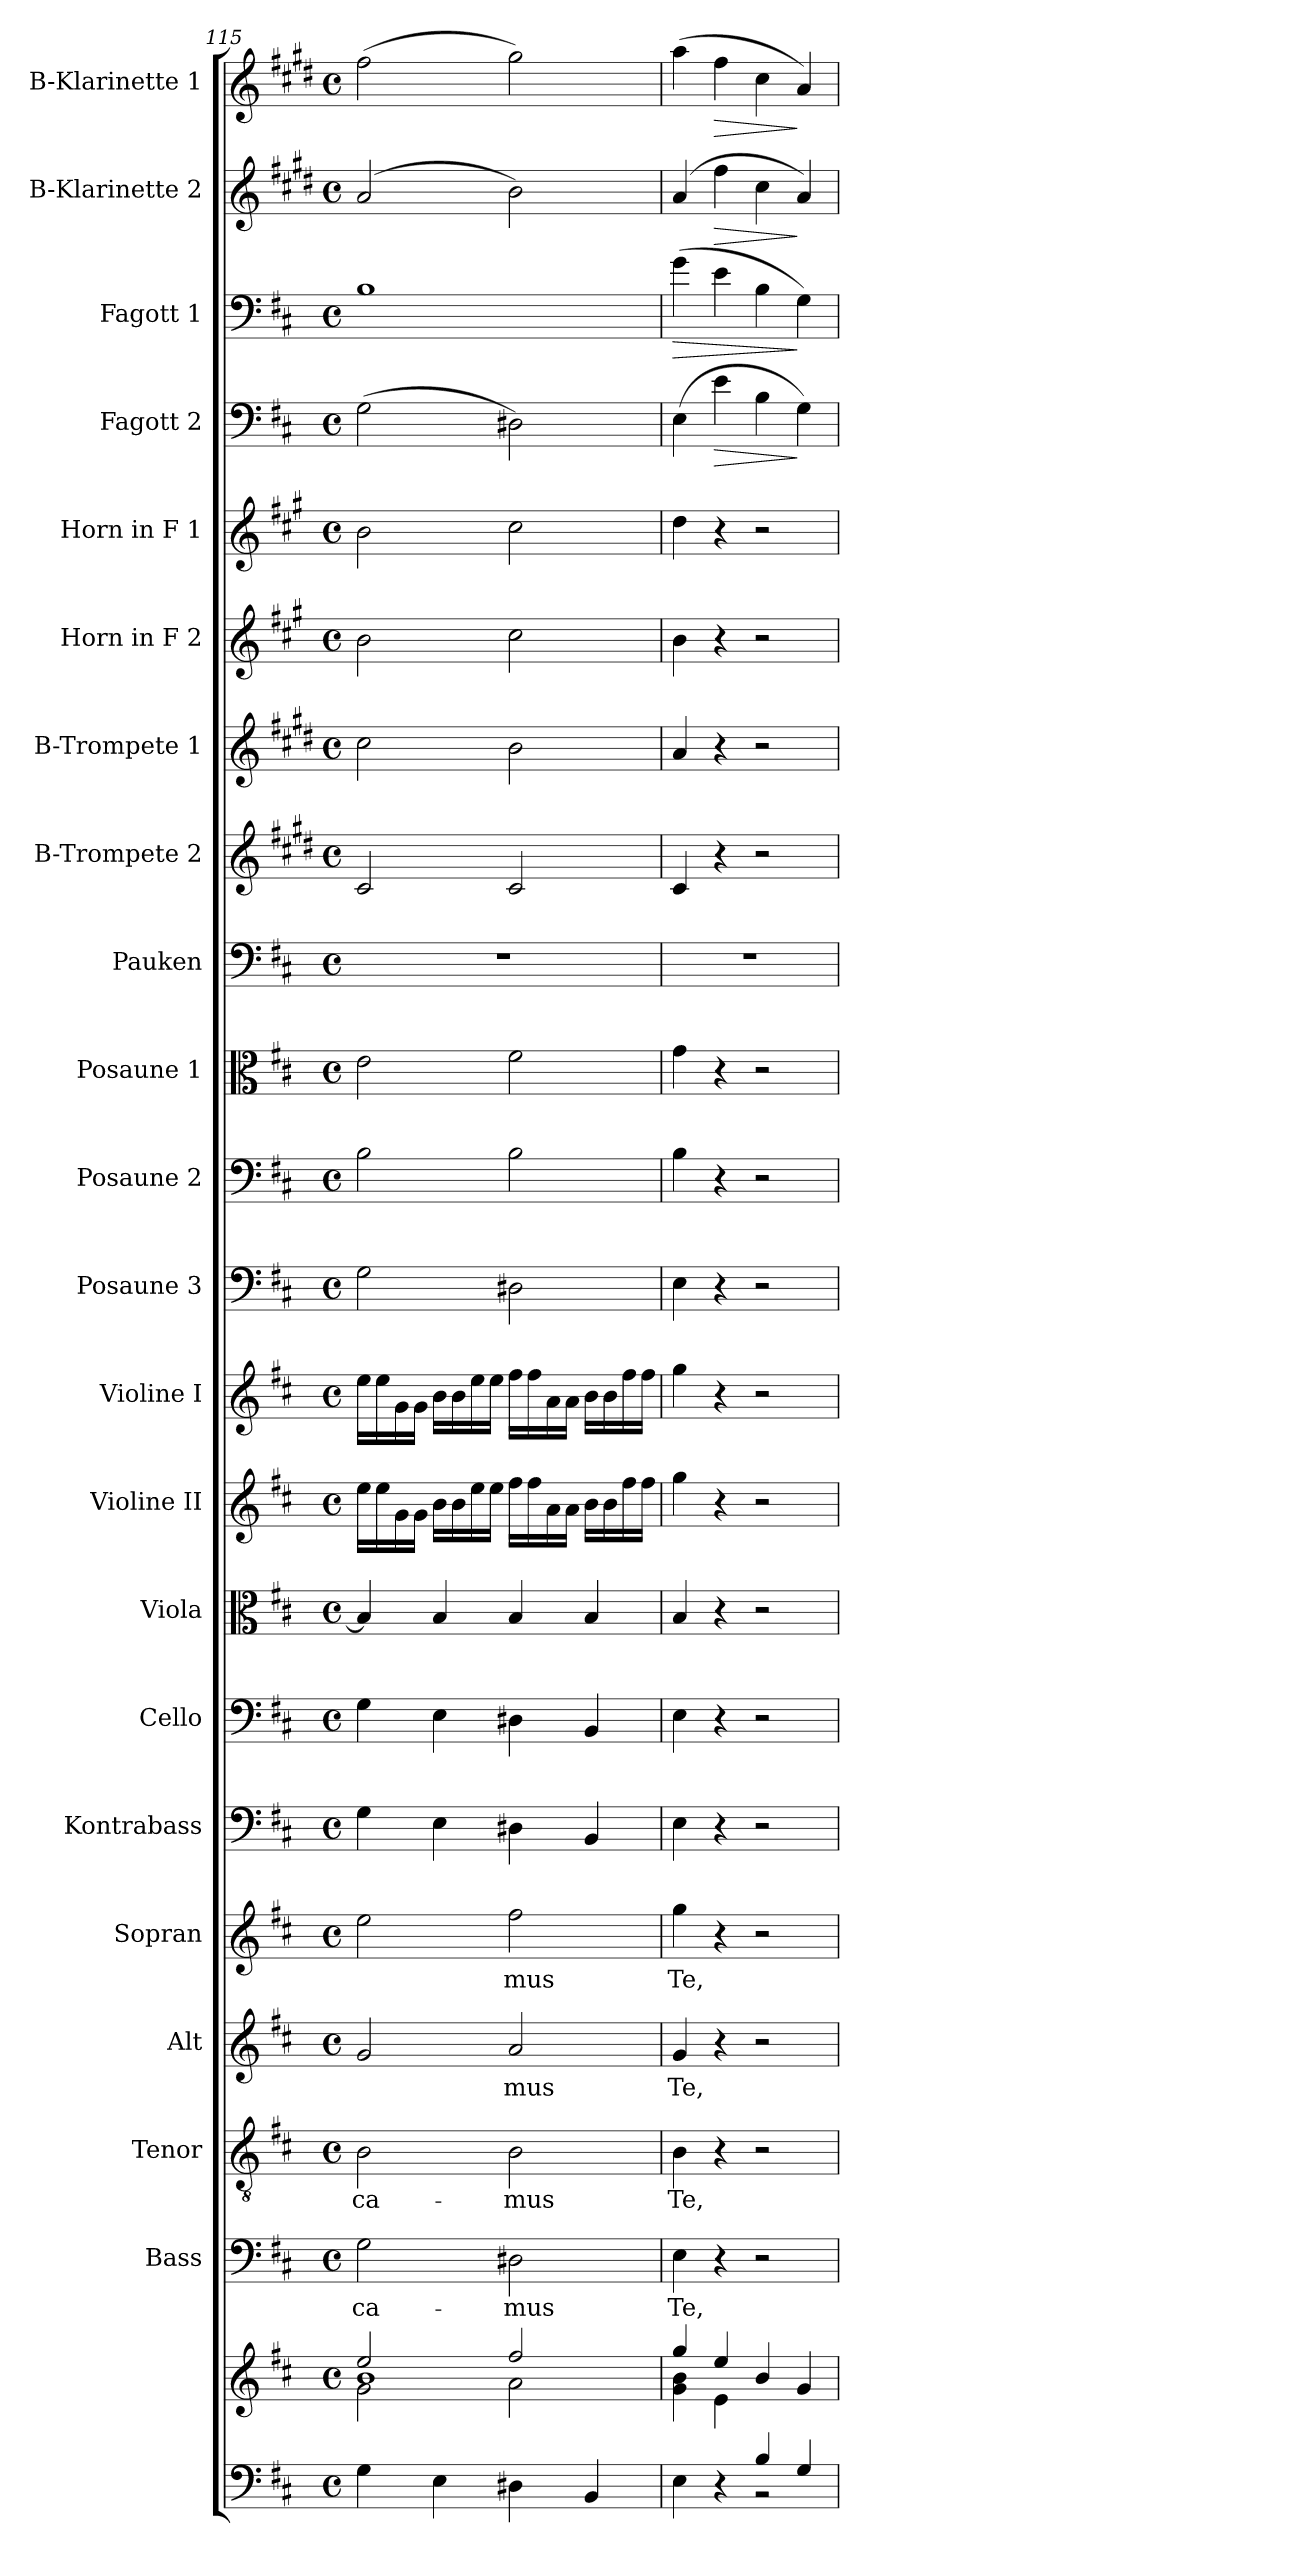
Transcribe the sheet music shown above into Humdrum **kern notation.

**kern	**kern	**kern	**text	**kern	**text	**kern	**text	**kern	**text	**kern	**kern	**kern	**kern	**kern	**kern	**kern	**kern	**kern	**kern	**kern	**kern	**kern	**kern	**dynam	**kern	**dynam	**kern	**dynam	**kern	**dynam
*part22	*part22	*part21	*part21	*part20	*part20	*part19	*part19	*part18	*part18	*part17	*part16	*part15	*part14	*part13	*part12	*part11	*part10	*part9	*part8	*part7	*part6	*part5	*part4	*part4	*part3	*part3	*part2	*part2	*part1	*part1
*staff23	*staff22	*staff21	*staff21	*staff20	*staff20	*staff19	*staff19	*staff18	*staff18	*staff17	*staff16	*staff15	*staff14	*staff13	*staff12	*staff11	*staff10	*staff9	*staff8	*staff7	*staff6	*staff5	*staff4	*staff4	*staff3	*staff3	*staff2	*staff2	*staff1	*staff1
*	*	*I"Bass	*	*I"Tenor	*	*I"Alt	*	*I"Sopran	*	*I"Kontrabass	*I"Cello	*I"Viola	*I"Violine II	*I"Violine I	*I"Posaune 3	*I"Posaune 2	*I"Posaune 1	*I"Pauken	*I"B-Trompete 2	*I"B-Trompete 1	*I"Horn in F 2	*I"Horn in F 1	*I"Fagott 2	*	*I"Fagott 1	*	*I"B-Klarinette 2	*	*I"B-Klarinette 1	*
*	*	*I'B.	*	*I'T.	*	*I'A.	*	*I'S.	*	*I'Kb.	*	*I'Vla.	*I'Vl. II	*I'Vl. I	*I'Pos. 3	*I'Pos. 2	*I'Pos. 1	*I'Pk.	*I'B Trp. 2	*I'B Trp. 1	*	*	*I'Fg. 2	*	*I'Fg. 1	*	*I'B Kl. 2	*	*I'B Kl. 1	*
*clefF4	*clefG2	*clefF4	*	*clefGv2	*	*clefG2	*	*clefG2	*	*clefF4	*clefF4	*clefC3	*clefG2	*clefG2	*clefF4	*clefF4	*clefC3	*clefF4	*clefG2	*clefG2	*clefG2	*clefG2	*clefF4	*	*clefF4	*	*clefG2	*	*clefG2	*
*	*	*	*	*	*	*	*	*	*	*ITrd7c12	*	*	*	*	*	*	*	*	*ITrd1c2	*ITrd1c2	*ITrd4c7	*ITrd4c7	*	*	*	*	*ITrd1c2	*	*ITrd1c2	*
*k[f#c#]	*k[f#c#]	*k[f#c#]	*	*k[f#c#]	*	*k[f#c#]	*	*k[f#c#]	*	*k[f#c#]	*k[f#c#]	*k[f#c#]	*k[f#c#]	*k[f#c#]	*k[f#c#]	*k[f#c#]	*k[f#c#]	*k[f#c#]	*k[f#c#]	*k[f#c#]	*k[f#c#]	*k[f#c#]	*k[f#c#]	*	*k[f#c#]	*	*k[f#c#]	*	*k[f#c#]	*
*D:	*D:	*D:	*	*D:	*	*D:	*	*D:	*	*D:	*D:	*D:	*D:	*D:	*D:	*D:	*D:	*D:	*D:	*D:	*D:	*D:	*D:	*	*D:	*	*D:	*	*D:	*
*M4/4	*M4/4	*M4/4	*	*M4/4	*	*M4/4	*	*M4/4	*	*M4/4	*M4/4	*M4/4	*M4/4	*M4/4	*M4/4	*M4/4	*M4/4	*M4/4	*M4/4	*M4/4	*M4/4	*M4/4	*M4/4	*	*M4/4	*	*M4/4	*	*M4/4	*
*met(c)	*met(c)	*met(c)	*	*met(c)	*	*met(c)	*	*met(c)	*	*met(c)	*met(c)	*met(c)	*met(c)	*met(c)	*met(c)	*met(c)	*met(c)	*met(c)	*met(c)	*met(c)	*met(c)	*met(c)	*met(c)	*	*met(c)	*	*met(c)	*	*met(c)	*
=115	=115	=115	=115	=115	=115	=115	=115	=115	=115	=115	=115	=115	=115	=115	=115	=115	=115	=115	=115	=115	=115	=115	=115	=115	=115	=115	=115	=115	=115	=115
*	*^	*	*	*	*	*	*	*	*	*	*	*	*	*	*	*	*	*	*	*	*	*	*	*	*	*	*	*	*	*
*	*	*^	*	*	*	*	*	*	*	*	*	*	*	*	*	*	*	*	*	*	*	*	*	*	*	*	*	*	*	*	*
!	!	!	!	!	!LO:LY:b	!	!LO:LY:b	!	!	!	!	!	!	!	!	!	!	!	!	!	!	!	!	!	!	!	!	!	!	!	!	!
4G\	2ee/	2g\	1b	2G\	-ca-	2B\	-ca-	2g/	.	2ee\	.	4GG\	4G\	4B/]	16ee\LL	16ee\LL	2G\	2B\	2e\	1r	2B/	2b\	2e\	2e\	(>2G\	.	1B	.	(2g/	.	(>2ee\	.
.	.	.	.	.	.	.	.	.	.	.	.	.	.	.	16ee\	16ee\	.	.	.	.	.	.	.	.	.	.	.	.	.	.	.	.
.	.	.	.	.	.	.	.	.	.	.	.	.	.	.	16g\	16g\	.	.	.	.	.	.	.	.	.	.	.	.	.	.	.	.
.	.	.	.	.	.	.	.	.	.	.	.	.	.	.	16g\JJ	16g\JJ	.	.	.	.	.	.	.	.	.	.	.	.	.	.	.	.
4E\	.	.	.	.	.	.	.	.	.	.	.	4EE\	4E\	4B/	16b\LL	16b\LL	.	.	.	.	.	.	.	.	.	.	.	.	.	.	.	.
.	.	.	.	.	.	.	.	.	.	.	.	.	.	.	16b\	16b\	.	.	.	.	.	.	.	.	.	.	.	.	.	.	.	.
.	.	.	.	.	.	.	.	.	.	.	.	.	.	.	16ee\	16ee\	.	.	.	.	.	.	.	.	.	.	.	.	.	.	.	.
.	.	.	.	.	.	.	.	.	.	.	.	.	.	.	16ee\JJ	16ee\JJ	.	.	.	.	.	.	.	.	.	.	.	.	.	.	.	.
!	!	!	!	!	!LO:LY:b	!	!LO:LY:b	!	!LO:LY:b	!	!LO:LY:b	!	!	!	!	!	!	!	!	!	!	!	!	!	!	!	!	!	!	!	!	!
4D#X\	2ff#/	2a\	.	2D#X\	-mus	2B\	-mus	2a/	-mus	2ff#\	-mus	4DD#X\	4D#X\	4B/	16ff#\LL	16ff#\LL	2D#X\	2B\	2f#\	.	2B/	2a\	2f#\	2f#\	2D#X\)	.	.	.	2a\)	.	2ff#\)	.
.	.	.	.	.	.	.	.	.	.	.	.	.	.	.	16ff#\	16ff#\	.	.	.	.	.	.	.	.	.	.	.	.	.	.	.	.
.	.	.	.	.	.	.	.	.	.	.	.	.	.	.	16a\	16a\	.	.	.	.	.	.	.	.	.	.	.	.	.	.	.	.
.	.	.	.	.	.	.	.	.	.	.	.	.	.	.	16a\JJ	16a\JJ	.	.	.	.	.	.	.	.	.	.	.	.	.	.	.	.
4BB/	.	.	.	.	.	.	.	.	.	.	.	4BBB/	4BB/	4B/	16b\LL	16b\LL	.	.	.	.	.	.	.	.	.	.	.	.	.	.	.	.
.	.	.	.	.	.	.	.	.	.	.	.	.	.	.	16b\	16b\	.	.	.	.	.	.	.	.	.	.	.	.	.	.	.	.
.	.	.	.	.	.	.	.	.	.	.	.	.	.	.	16ff#\	16ff#\	.	.	.	.	.	.	.	.	.	.	.	.	.	.	.	.
.	.	.	.	.	.	.	.	.	.	.	.	.	.	.	16ff#\JJ	16ff#\JJ	.	.	.	.	.	.	.	.	.	.	.	.	.	.	.	.
*	*	*v	*v	*	*	*	*	*	*	*	*	*	*	*	*	*	*	*	*	*	*	*	*	*	*	*	*	*	*	*	*	*
=116	=116	=116	=116	=116	=116	=116	=116	=116	=116	=116	=116	=116	=116	=116	=116	=116	=116	=116	=116	=116	=116	=116	=116	=116	=116	=116	=116	=116	=116	=116	=116
*^	*	*	*	*	*	*	*	*	*	*	*	*	*	*	*	*	*	*	*	*	*	*	*	*	*	*	*	*	*	*	*
!	!	!	!	!	!LO:LY:b	!	!LO:LY:b	!	!LO:LY:b	!	!LO:LY:b	!	!	!	!	!	!	!	!	!	!	!	!	!	!	!	!	!LO:HP:b	!	!	!	!
2ryy	4E\	4gg/	4g\ 4b\	4E\	Te,	4B\	Te,	4g/	Te,	4gg\	Te,	4EE\	4E\	4B/	4gg\	4gg\	4E\	4B\	4g\	1r	4B/	4g/	4e\	4g\	(>4E\	.	(>4g\	>	(4g/	.	(>4gg\	.
!	!	!	!	!	!	!	!	!	!	!	!	!	!	!	!	!	!	!	!	!	!	!	!	!	!	!LO:HP:b	!	!	!	!LO:HP:b	!	!LO:HP:b
.	4r	4ee/	4e\	4r	.	4r	.	4r	.	4r	.	4r	4r	4r	4r	4r	4r	4r	4r	.	4r	4r	4r	4r	4e\	>	4e\	.	4ee\	>	4ee\	>
4B/	2r	4b/	2ryy	2r	.	2r	.	2r	.	2r	.	2r	2r	2r	2r	2r	2r	2r	2r	.	2r	2r	2r	2r	4B\	.	4B\	.	4b\	.	4b\	.
4G/	.	4g/	.	.	.	.	.	.	.	.	.	.	.	.	.	.	.	.	.	.	.	.	.	.	4G\)	]	4G\)	]	4g/)	]	4g/)	]
*v	*v	*	*	*	*	*	*	*	*	*	*	*	*	*	*	*	*	*	*	*	*	*	*	*	*	*	*	*	*	*	*	*
*	*v	*v	*	*	*	*	*	*	*	*	*	*	*	*	*	*	*	*	*	*	*	*	*	*	*	*	*	*	*	*	*
=	=	=	=	=	=	=	=	=	=	=	=	=	=	=	=	=	=	=	=	=	=	=	=	=	=	=	=	=	=	=
*-	*-	*-	*-	*-	*-	*-	*-	*-	*-	*-	*-	*-	*-	*-	*-	*-	*-	*-	*-	*-	*-	*-	*-	*-	*-	*-	*-	*-	*-	*-
